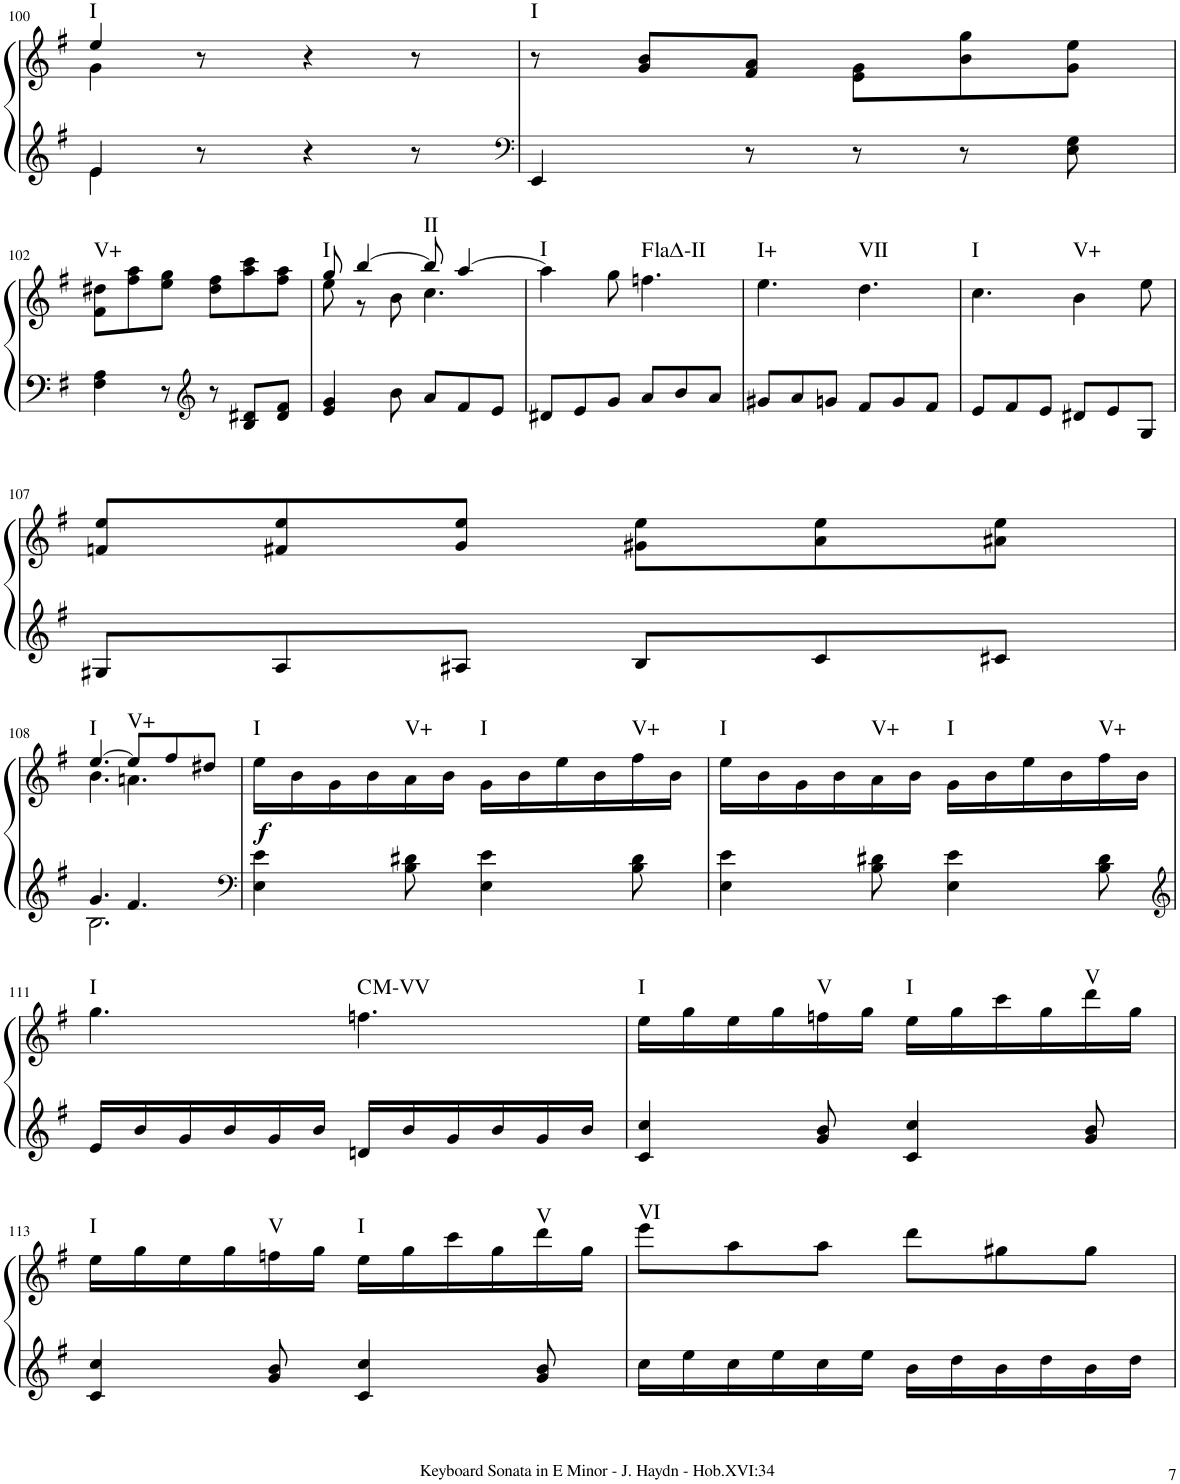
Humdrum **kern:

**kern	**kern	**dynam	**harte
*part1	*part1	*part1	*part1
*staff2	*staff1	*staff1/2	*
*I"Piano	*	*	*
*I'Pno.	*	*	*
!!LO:PB:g=z
*clefG2	*clefG2	*	*
*k[f#]	*k[f#]	*	*
*M6/8	*M6/8	*	*
=100	=100	=100	=100
*^	*^	*	*
!	!	!	!	!	!LO:H:kt=I
4e/	4e\	4ee/	4g\	.	N
8r	8ryy	8r	8ryy	.	.
4r	4ryy	4r	4ryy	.	.
8r	8ryy	8r	8ryy	.	.
*v	*v	*	*	*	*
*	*v	*v	*	*
=101	=101	=101	=101
*clefF4	*	*	*
*^	*^	*	*
!	!	!	!	!	!LO:H:kt=I
*v	*v	*	*	*	*
*	*v	*v	*	*
4EE/	8r	.	N
.	8g/ 8b/L	.	.
8r	8f#/ 8a/J	.	.
8r	8e\ 8g\L	.	.
8r	8b\ 8gg\	.	.
8E\ 8G\	8g\ 8ee\J	.	.
!!LO:LB:g=z
=102	=102	=102	=102
!	!	!	!LO:H:kt=V+
4F#\ 4A\	8f#\ 8dd#X\L	.	N
.	8ff#\ 8aa\	.	.
8r	8ee\ 8gg\J	.	.
*clefG2	*	*	*
8r	8dd#\ 8ff#\L	.	.
8B/ 8d#X/L	8aa\ 8ccc\	.	.
8d#/ 8f#/J	8ff#\ 8aa\J	.	.
=103	=103	=103	=103
*	*^	*	*
!	!	!	!	!LO:H:kt=I
4e/ 4g/	8gg/	8ee\	.	N
.	[4bb/	8r	.	.
8b\	.	8b\	.	.
!	!	!	!	!LO:H:kt=II
8a/L	8bb/]	4.cc\	.	N
8f#/	[4aa/	.	.	.
8e/J	.	.	.	.
*	*v	*v	*	*
=104	=104	=104	=104
!	!	!	!LO:H:kt=I
8d#X/L	4aa\]	.	N
8e/	.	.	.
8g/J	8gg\	.	.
8a/L	4.ffn\	.	F:maj
8b/	.	.	.
8a/J	.	.	.
=105	=105	=105	=105
!	!	!	!LO:H:kt=I+
8g#X/L	4.ee\	.	N
8a/	.	.	.
8gn/J	.	.	.
!	!	!	!LO:H:kt=VII
8f#/L	4.dd\	.	N
8g/	.	.	.
8f#/J	.	.	.
=106	=106	=106	=106
!	!	!	!LO:H:kt=I
8e/L	4.cc\	.	N
8f#/	.	.	.
8e/J	.	.	.
!	!	!	!LO:H:kt=V+
8d#X/L	4b\	.	N
8e/	.	.	.
8G/J	8ee\	.	.
!!LO:LB:g=z
=107	=107	=107	=107
8G#X/L	8fn/ 8ee/L	.	.
8A/	8f#X/ 8ee/	.	.
8A#X/J	8g/ 8ee/J	.	.
8B/L	8g#X\ 8ee\L	.	.
8c/	8a\ 8ee\	.	.
8c#X/J	8a#X\ 8ee\J	.	.
!!LO:LB:g=z
=108	=108	=108	=108
*^	*^	*	*
!	!	!	!	!	!LO:H:kt=I
4.g/	2.B\	[4.ee/	4.b\	.	N
!	!	!	!	!	!LO:H:kt=V+
4.f#/	.	8ee/L]	4.an\	.	N
.	.	8ff#/	.	.	.
.	.	8dd#X/J	.	.	.
*v	*v	*	*	*	*
*	*v	*v	*	*
=109	=109	=109	=109
*clefF4	*	*	*
!	!	!LO:DY:b	!LO:H:kt=I
4E\ 4e\	16ee\LL	f	N
.	16b\	.	.
.	16g\	.	.
.	16b\	.	.
!	!	!	!LO:H:kt=V+
8B\ 8d#X\	16a\	.	N
.	16b\JJ	.	.
!	!	!	!LO:H:kt=I
4E\ 4e\	16g\LL	.	N
.	16b\	.	.
.	16ee\	.	.
.	16b\	.	.
!	!	!	!LO:H:kt=V+
8B\ 8d#\	16ff#\	.	N
.	16b\JJ	.	.
=110	=110	=110	=110
!	!	!	!LO:H:kt=I
4E\ 4e\	16ee\LL	.	N
.	16b\	.	.
.	16g\	.	.
.	16b\	.	.
!	!	!	!LO:H:kt=V+
8B\ 8d#X\	16a\	.	N
.	16b\JJ	.	.
!	!	!	!LO:H:kt=I
4E\ 4e\	16g\LL	.	N
.	16b\	.	.
.	16ee\	.	.
.	16b\	.	.
!	!	!	!LO:H:kt=V+
8B\ 8d#\	16ff#\	.	N
.	16b\JJ	.	.
!!LO:LB:g=z
=111	=111	=111	=111
*clefG2	*	*	*
!	!	!	!LO:H:kt=I
16e/LL	4.gg\	.	N
16b/	.	.	.
16g/	.	.	.
16b/	.	.	.
16g/	.	.	.
16b/JJ	.	.	.
!	!	!	!LO:H:kt=M
16dn/LL	4.ffn\	.	C:maj
16b/	.	.	.
16g/	.	.	.
16b/	.	.	.
16g/	.	.	.
16b/JJ	.	.	.
=112	=112	=112	=112
!	!	!	!LO:H:kt=I
4c/ 4cc/	16ee\LL	.	N
.	16gg\	.	.
.	16ee\	.	.
.	16gg\	.	.
!	!	!	!LO:H:kt=V
8g/ 8b/	16ffn\	.	N
.	16gg\JJ	.	.
!	!	!	!LO:H:kt=I
4c/ 4cc/	16ee\LL	.	N
.	16gg\	.	.
.	16ccc\	.	.
.	16gg\	.	.
!	!	!	!LO:H:kt=V
8g/ 8b/	16ddd\	.	N
.	16gg\JJ	.	.
!!LO:LB:g=z
=113	=113	=113	=113
!	!	!	!LO:H:kt=I
4c/ 4cc/	16ee\LL	.	N
.	16gg\	.	.
.	16ee\	.	.
.	16gg\	.	.
!	!	!	!LO:H:kt=V
8g/ 8b/	16ffn\	.	N
.	16gg\JJ	.	.
!	!	!	!LO:H:kt=I
4c/ 4cc/	16ee\LL	.	N
.	16gg\	.	.
.	16ccc\	.	.
.	16gg\	.	.
!	!	!	!LO:H:kt=V
8g/ 8b/	16ddd\	.	N
.	16gg\JJ	.	.
=114	=114	=114	=114
!	!	!	!LO:H:kt=VI
16cc\LL	8eee\L	.	N
16ee\	.	.	.
16cc\	8aa\	.	.
16ee\	.	.	.
16cc\	8aa\J	.	.
16ee\JJ	.	.	.
16b\LL	8ddd\L	.	.
16dd\	.	.	.
16b\	8gg#X\	.	.
16dd\	.	.	.
16b\	8gg#\J	.	.
16dd\JJ	.	.	.
=	=	=	=
*-	*-	*-	*-
